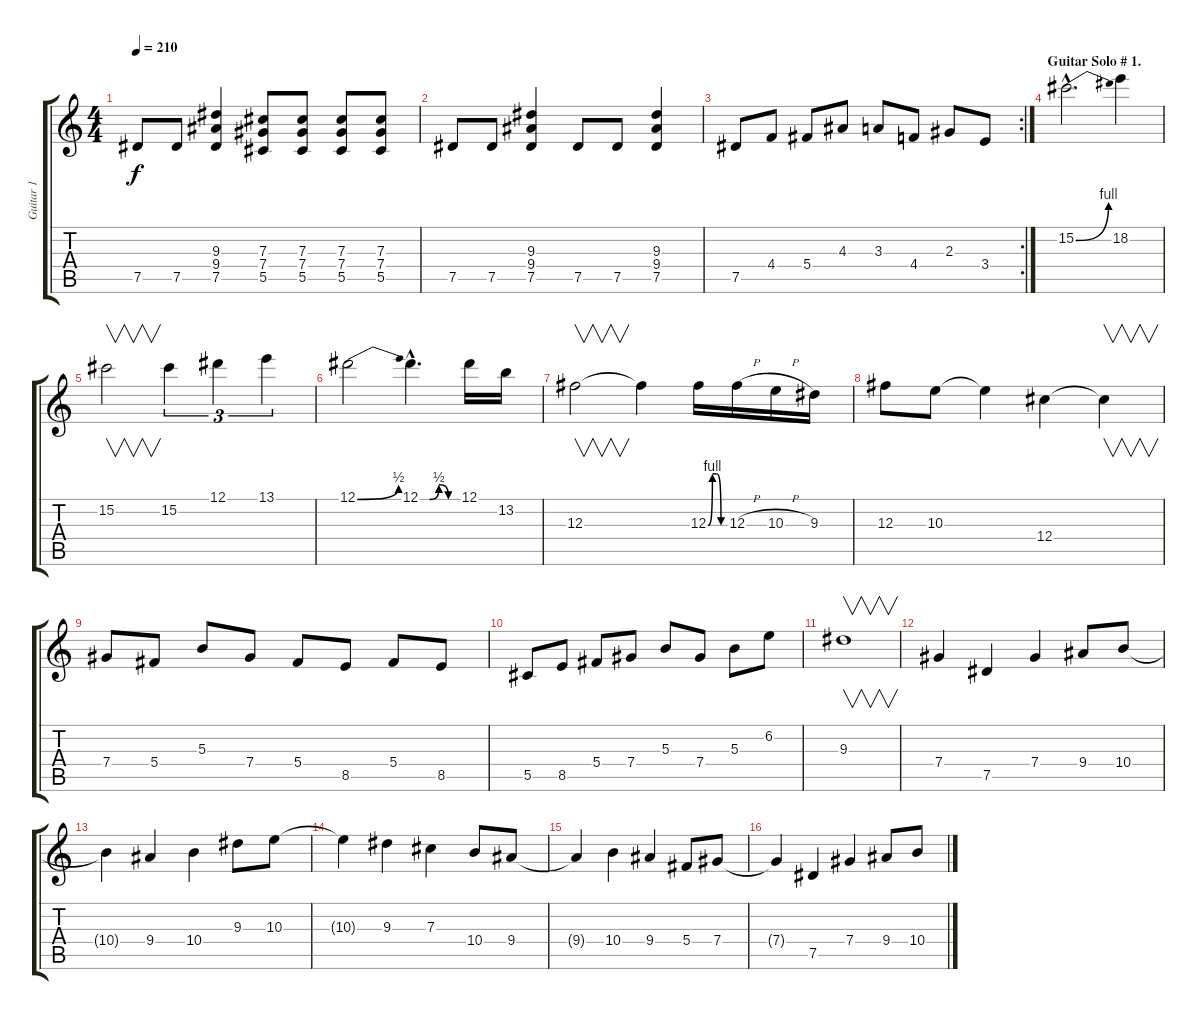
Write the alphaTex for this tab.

\track ("Guitar 1" "Guitar 1") {instrument distortionguitar}
\staff {score tabs}
\tuning (Eb4 Bb3 Gb3 Db3 Ab2 Eb2) {hide}
\ts (4 4)
\tempo 210
\clef g2
\ks c
7.5.8{dy f} 7.5.8 (9.3 9.4 7.5).4 (7.3 7.4 5.5).8 (7.3 7.4 5.5).8 (7.3 7.4 5.5).8 (7.3 7.4 5.5).8 |
7.5.8 7.5.8 (9.3 9.4 7.5).4 7.5.8 7.5.8 (9.3 9.4 7.5).4 |
\rc 2
7.5.8 4.4.8 5.4.8 4.3.8 3.3.8 4.4.8 2.3.8 3.4.8 |
\section ("" "Guitar Solo # 1.")
15.2{be (bend 0 0 60 4) hac}.2{d volume 14} 18.2.4 |
15.2.2{v} 15.2.4{tu (3 2)} 12.1.4{tu (3 2)} 13.1.4{tu (3 2)} |
12.1{be (bend 0 0 60 2)}.2 12.1{be (custom 0 0 15 0 30 2 45 0 60 0) hac}.4{d} 12.1.16 13.2.16 |
12.3.2{v} 12.3{t}.4 12.3{be (custom 0 0 15 4 30 4 45 0 60 0)}.16 12.3{h}.16 10.3{h}.16 9.3.16 |
12.3.8 10.3.8 10.3{t}.4 12.4.4 12.4{t}.4{v} |
7.4.8 5.4.8 5.3.8 7.4.8 5.4.8 8.5.8 5.4.8 8.5.8 |
5.5.8 8.5.8 5.4.8 7.4.8 5.3.8 7.4.8 5.3.8 6.2.8 |
9.3.1{v} |
7.4.4{volume 11} 7.5.4 7.4.4 9.4.8 10.4.8 |
10.4{t}.4 9.4.4 10.4.4 9.3.8 10.3.8 |
10.3{t}.4 9.3.4 7.3.4 10.4.8 9.4.8 |
9.4{t}.4 10.4.4 9.4.4 5.4.8 7.4.8 |
7.4{t}.4 7.5.4 7.4.4 9.4.8 10.4.8
